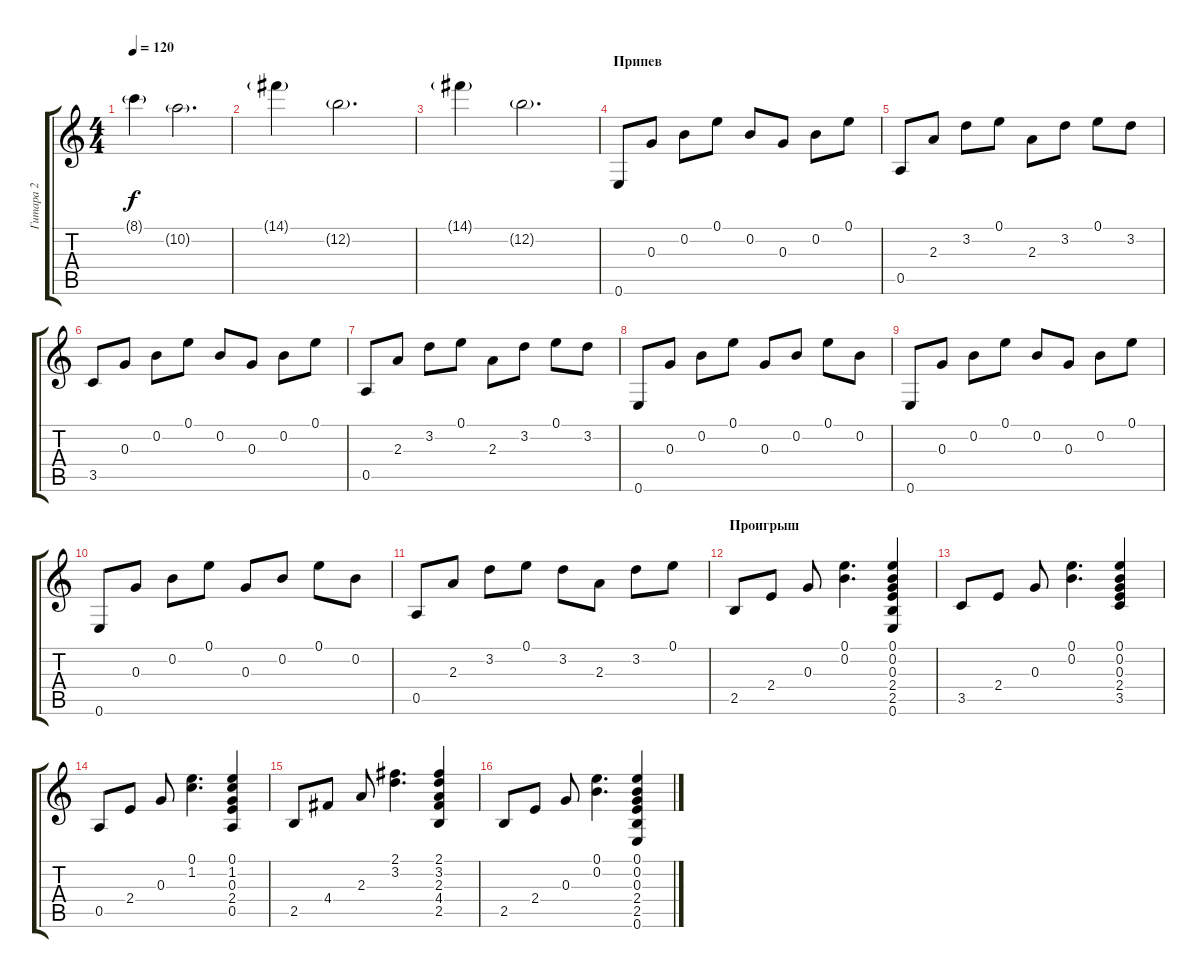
\track ("Гитара 2" "Гитара 2") {instrument acousticguitarsteel}
\staff {score tabs}
\tuning (E4 B3 G3 D3 A2 E2) {hide}
\ts (4 4)
\tempo 120
\clef g2
\ks c
8.1{g}.4{dy f} 10.2{g}.2{d} |
14.1{g}.4 12.2{g}.2{d} |
14.1{g}.4 12.2{g}.2{d} |
\section ("" "Припев")
0.6.8 0.3.8 0.2.8 0.1.8 0.2.8 0.3.8 0.2.8 0.1.8 |
0.5.8 2.3.8 3.2.8 0.1.8 2.3.8 3.2.8 0.1.8 3.2.8 |
3.5.8 0.3.8 0.2.8 0.1.8 0.2.8 0.3.8 0.2.8 0.1.8 |
0.5.8 2.3.8 3.2.8 0.1.8 2.3.8 3.2.8 0.1.8 3.2.8 |
0.6.8 0.3.8 0.2.8 0.1.8 0.3.8 0.2.8 0.1.8 0.2.8 |
0.6.8 0.3.8 0.2.8 0.1.8 0.2.8 0.3.8 0.2.8 0.1.8 |
0.6.8 0.3.8 0.2.8 0.1.8 0.3.8 0.2.8 0.1.8 0.2.8 |
0.5.8 2.3.8 3.2.8 0.1.8 3.2.8 2.3.8 3.2.8 0.1.8 |
\section ("" "Проигрыш")
2.5.8 2.4.8 0.3.8 (0.1 0.2).4{d} (0.1 0.2 0.3 2.4 2.5 0.6).4 |
3.5.8 2.4.8 0.3.8 (0.1 0.2).4{d} (0.1 0.2 0.3 2.4 3.5).4 |
0.5.8 2.4.8 0.3.8 (0.1 1.2).4{d} (0.1 1.2 0.3 2.4 0.5).4 |
2.5.8 4.4.8 2.3.8 (2.1 3.2).4{d} (2.1 3.2 2.3 4.4 2.5).4 |
2.5.8 2.4.8 0.3.8 (0.1 0.2).4{d} (0.1 0.2 0.3 2.4 2.5 0.6).4
